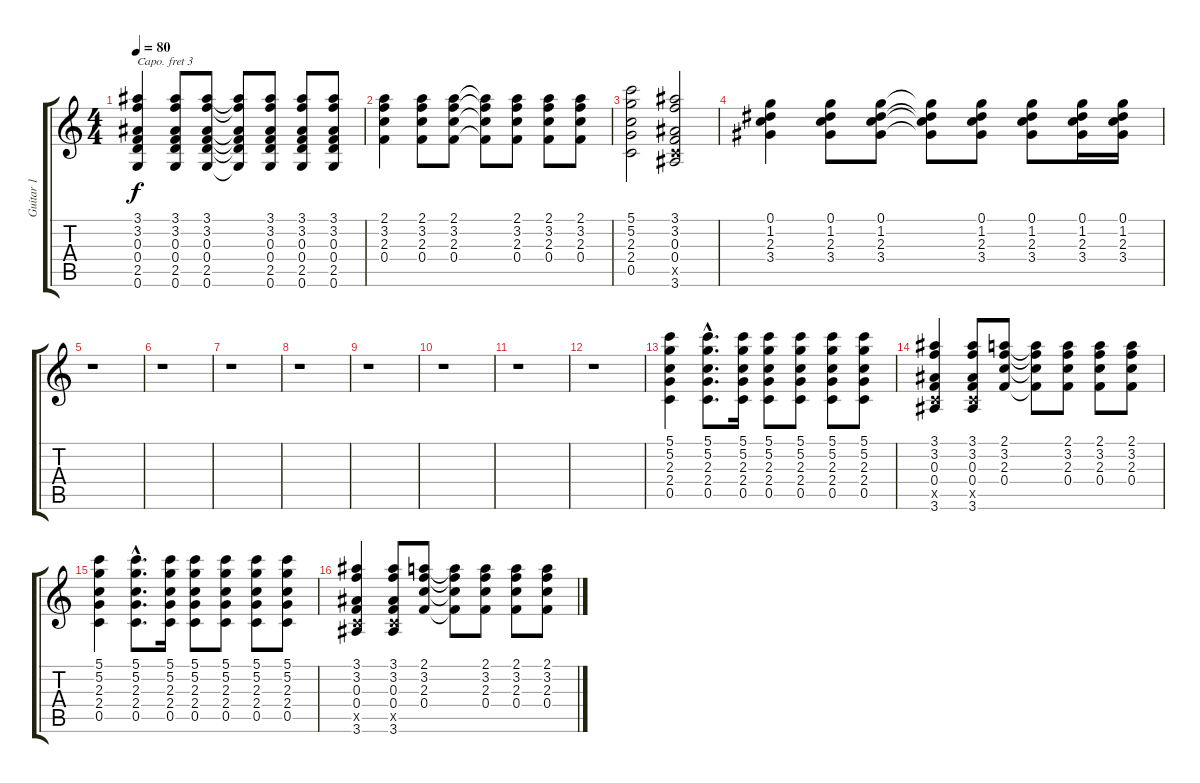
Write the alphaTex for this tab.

\track ("Guitar 1" "Guitar 1") {instrument acousticguitarsteel}
\staff {score tabs}
\capo 3
\tuning (E4 B3 G3 D3 A2 E2) {hide}
\ts (4 4)
\tempo 80
\clef g2
\ks c
(3.1 3.2 0.3 0.4 2.5 0.6).4{dy f} (3.1 3.2 0.3 0.4 2.5 0.6).8 (3.1 3.2 0.3 0.4 2.5 0.6).8 (3.1{t} 3.2{t} 0.3{t} 0.4{t} 2.5{t} 0.6{t}).8 (3.1 3.2 0.3 0.4 2.5 0.6).8 (3.1 3.2 0.3 0.4 2.5 0.6).8 (3.1 3.2 0.3 0.4 2.5 0.6).8 |
(2.1 3.2 2.3 0.4).4 (2.1 3.2 2.3 0.4).8 (2.1 3.2 2.3 0.4).8 (2.1{t} 3.2{t} 2.3{t} 0.4{t}).8 (2.1 3.2 2.3 0.4).8 (2.1 3.2 2.3 0.4).8 (2.1 3.2 2.3 0.4).8 |
(5.1 5.2 2.3 2.4 0.5).2 (3.1 3.2 0.3 0.4 0.5{x} 3.6).2 |
(0.1 1.2 2.3 3.4).4 (0.1 1.2 2.3 3.4).8 (0.1 1.2 2.3 3.4).8 (0.1{t} 1.2{t} 2.3{t} 3.4{t}).8 (0.1 1.2 2.3 3.4).8 (0.1 1.2 2.3 3.4).8 (0.1 1.2 2.3 3.4).16 (0.1 1.2 2.3 3.4).16 |
r.1 |
r.1 |
r.1 |
r.1 |
r.1 |
r.1 |
r.1 |
r.1 |
(5.1 5.2 2.3 2.4 0.5).4 (5.1{hac} 5.2{hac} 2.3{hac} 2.4{hac} 0.5{hac}).8{d} (5.1 5.2 2.3 2.4 0.5).16 (5.1 5.2 2.3 2.4 0.5).8 (5.1 5.2 2.3 2.4 0.5).8 (5.1 5.2 2.3 2.4 0.5).8 (5.1 5.2 2.3 2.4 0.5).8 |
(3.1 3.2 0.3 0.4 0.5{x} 3.6).4 (3.1 3.2 0.3 0.4 0.5{x} 3.6).8 (2.1 3.2 2.3 0.4).8 (2.1{t} 3.2{t} 2.3{t} 0.4{t}).8 (2.1 3.2 2.3 0.4).8 (2.1 3.2 2.3 0.4).8 (2.1 3.2 2.3 0.4).8 |
(5.1 5.2 2.3 2.4 0.5).4 (5.1{hac} 5.2{hac} 2.3{hac} 2.4{hac} 0.5{hac}).8{d} (5.1 5.2 2.3 2.4 0.5).16 (5.1 5.2 2.3 2.4 0.5).8 (5.1 5.2 2.3 2.4 0.5).8 (5.1 5.2 2.3 2.4 0.5).8 (5.1 5.2 2.3 2.4 0.5).8 |
(3.1 3.2 0.3 0.4 0.5{x} 3.6).4 (3.1 3.2 0.3 0.4 0.5{x} 3.6).8 (2.1 3.2 2.3 0.4).8 (2.1{t} 3.2{t} 2.3{t} 0.4{t}).8 (2.1 3.2 2.3 0.4).8 (2.1 3.2 2.3 0.4).8 (2.1 3.2 2.3 0.4).8
